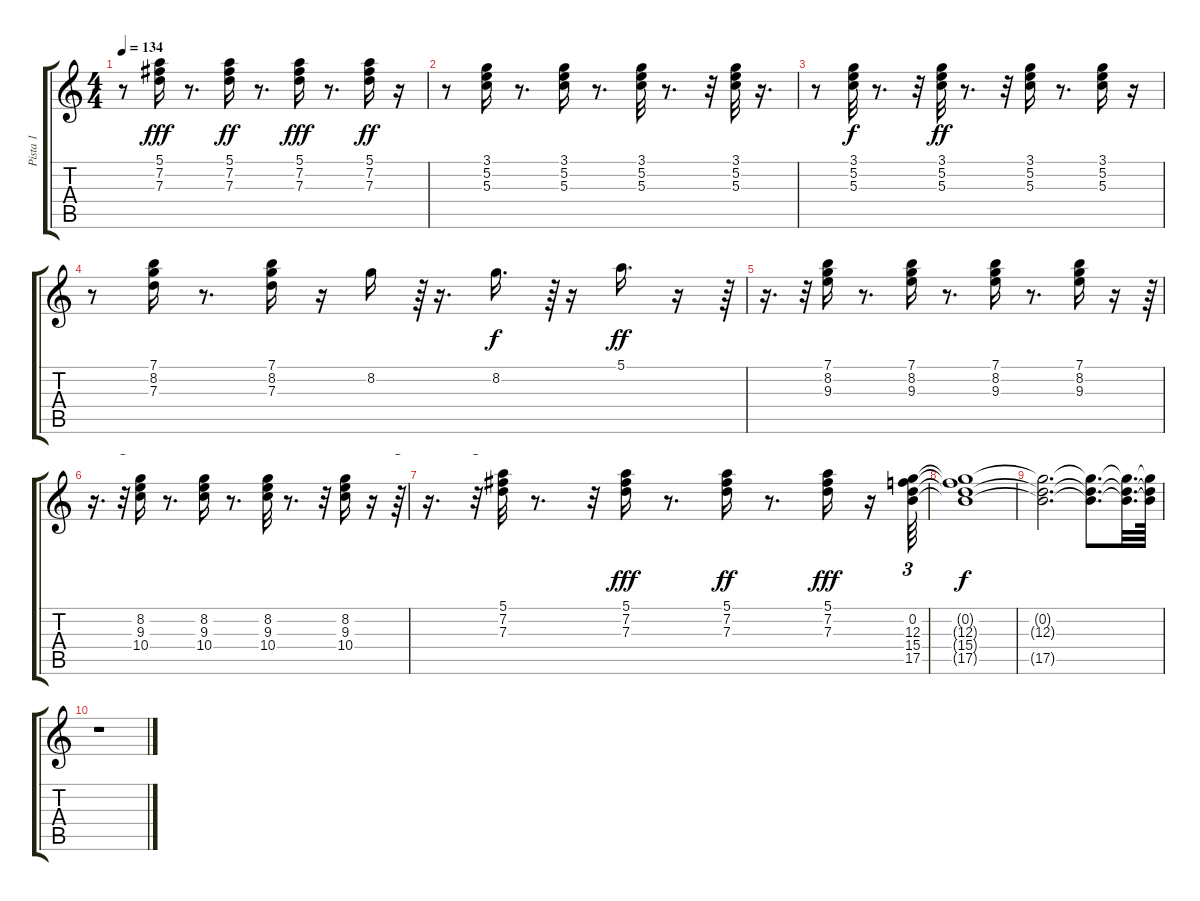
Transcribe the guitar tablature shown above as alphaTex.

\track ("Pista 1" "Pista 1") {instrument electricguitarclean}
\staff {score tabs}
\tuning (E4 B3 G3 D3 A2 E2) {hide}
\ts (4 4)
\tempo 134
\clef g2
\ks c
r.8{dy ff} (5.1 7.2 7.3).16{dy fff} r.8{d} (5.1 7.2 7.3).16{dy ff} r.8{d} (5.1 7.2 7.3).16{dy fff} r.8{d} (5.1 7.2 7.3).16{dy ff} r.16 |
r.8 (3.1 5.2 5.3).16 r.8{d} (3.1 5.2 5.3).16 r.8{d} (3.1 5.2 5.3).32 r.8{d} r.32 (3.1 5.2 5.3).32 r.16{d} |
r.8 (3.1 5.2 5.3).32{dy f} r.8{d} r.32 (3.1 5.2 5.3).32{dy ff} r.8{d} r.32 (3.1 5.2 5.3).16 r.8{d} (3.1 5.2 5.3).16 r.16 |
r.8 (7.1 8.2 7.3).16 r.8{d} (7.1 8.2 7.3).16 r.16 8.2.16 r.64{tu (3 2)} r.16{d} 8.2.16{d dy f} r.64{tu (3 2)} r.16 5.1.16{d dy ff} r.16 r.64{tu (3 2)} |
r.16{d} r.32{tu (3 2)} (7.1 8.2 9.3).16 r.8{d} (7.1 8.2 9.3).16 r.8{d} (7.1 8.2 9.3).16 r.8{d} (7.1 8.2 9.3).16 r.16 r.64{tu (3 2)} |
r.16{d} r.32{tu (3 2)} (8.2 9.3 10.4).16 r.8{d} (8.2 9.3 10.4).16 r.8{d} (8.2 9.3 10.4).32 r.8{d} r.32 (8.2 9.3 10.4).16 r.16 r.64{tu (3 2)} |
r.16{d} r.32{tu (3 2)} (5.1 7.2 7.3).32 r.8{d} r.32 (5.1 7.2 7.3).16{dy fff} r.8{d} (5.1 7.2 7.3).16{dy ff} r.8{d} (5.1 7.2 7.3).16{dy fff} r.16 (0.2 12.3 15.4 17.5).64{tu (3 2)} |
(0.2{t} 12.3{t} 15.4{t} 17.5{t}).1{dy f} |
(0.2{t} 12.3{t} 17.5{t}).2{d} (0.2{t} 12.3{t} 17.5{t}).8{d} (0.2{t} 12.3{t} 17.5{t}).32{d} (0.2{t} 12.3{t} 17.5{t}).64 |
r.1
